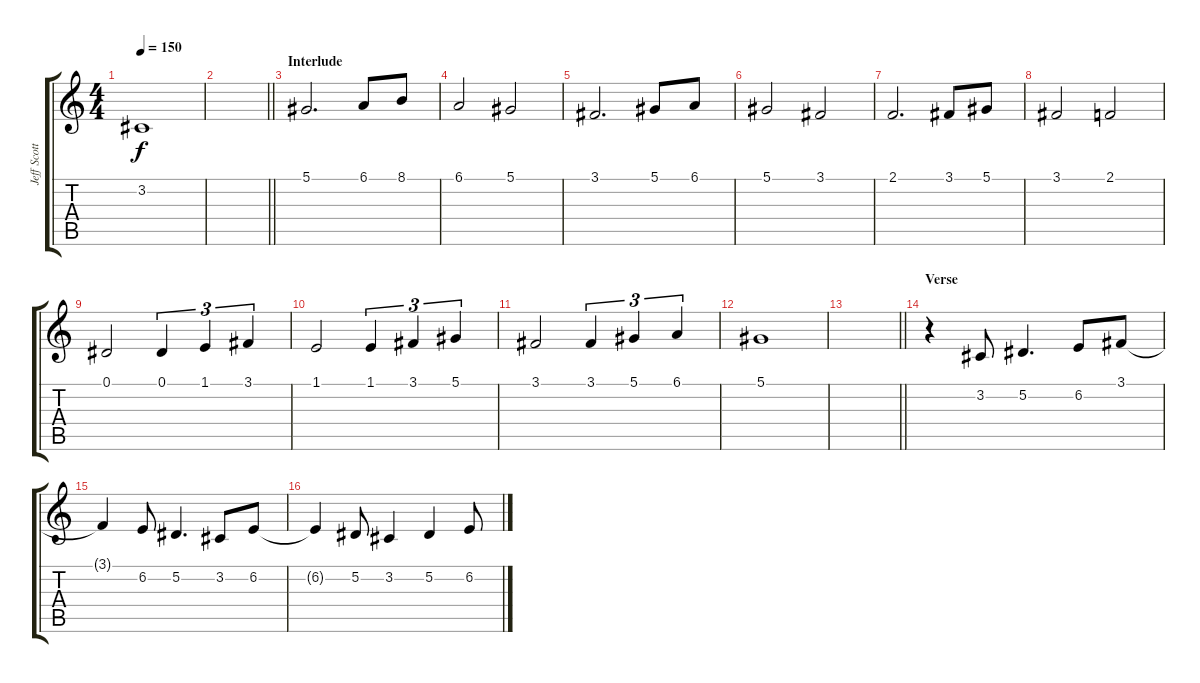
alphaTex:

\track ("Jeff Scott Soto" "Jeff Scott") {instrument lead2sawtooth}
\staff {score tabs}
\tuning (Eb4 Bb3 Gb3 Db3 Ab2 Eb2) {hide}
\ts (4 4)
\tempo 150
\clef g2
\ks c
3.2.1{dy f} |
\barLineRight lightlight
|
\section ("" "Interlude")
5.1.2{d} 6.1.8 8.1.8 |
6.1.2 5.1.2 |
3.1.2{d} 5.1.8 6.1.8 |
5.1.2 3.1.2 |
2.1.2{d} 3.1.8 5.1.8 |
3.1.2 2.1.2 |
0.1.2 0.1.4{tu (3 2)} 1.1.4{tu (3 2)} 3.1.4{tu (3 2)} |
1.1.2 1.1.4{tu (3 2)} 3.1.4{tu (3 2)} 5.1.4{tu (3 2)} |
3.1.2 3.1.4{tu (3 2)} 5.1.4{tu (3 2)} 6.1.4{tu (3 2)} |
5.1.1 |
\barLineRight lightlight
|
\section ("" "Verse")
r.4 3.2.8 5.2.4{d} 6.2.8 3.1.8 |
3.1{t}.4 6.2.8 5.2.4{d} 3.2.8 6.2.8 |
6.2{t}.4 5.2.8 3.2.4 5.2.4 6.2.8
